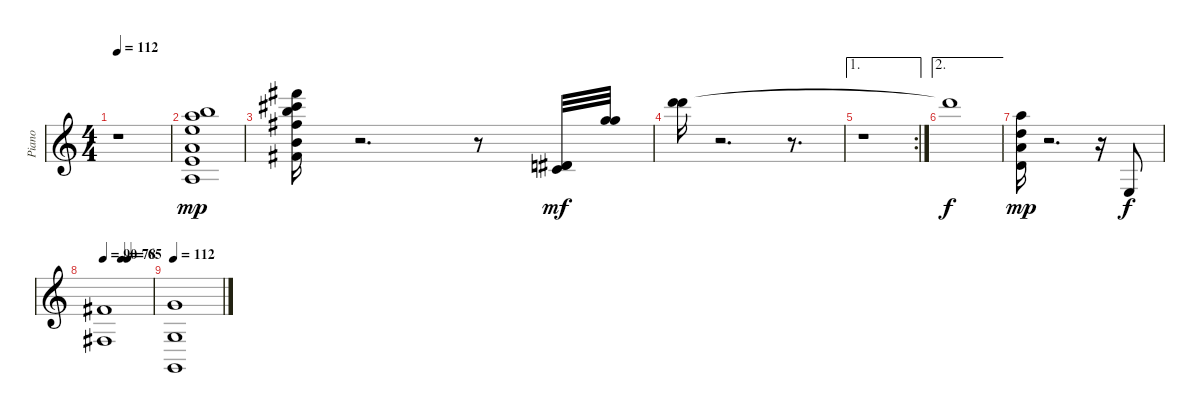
\track ("Piano" "Piano") {instrument acousticgrandpiano}
\staff {score}
\tuning (E4 B3 G3 D3 A2 E2) {hide}
\ts (4 4)
\tempo 112
\clef g2
\ks c
r.1{dy mp} |
(19.1 22.2 21.3 19.4 19.5 17.6).1 |
(26.1 26.2 28.3 28.4 26.5 26.6).16 r.2{d} r.8 (4.2 7.3 10.4).32{dy mf} (20.2 24.3).32 |
(22.1 27.2).16 r.2{d} r.8{d} |
\ae 1
\rc 2
r.1 |
\ae 2
27.2{t}.1{dy f} |
(22.2 24.4 24.5 22.6).16{dy mp} r.2{d} r.16 12.6.8{dy f} |
\tempo 90
\tempo (78 0.375)
\tempo (65 0.5)
(16.4 14.6).1 |
\tempo 112
(3.1 0.3 3.6).1
